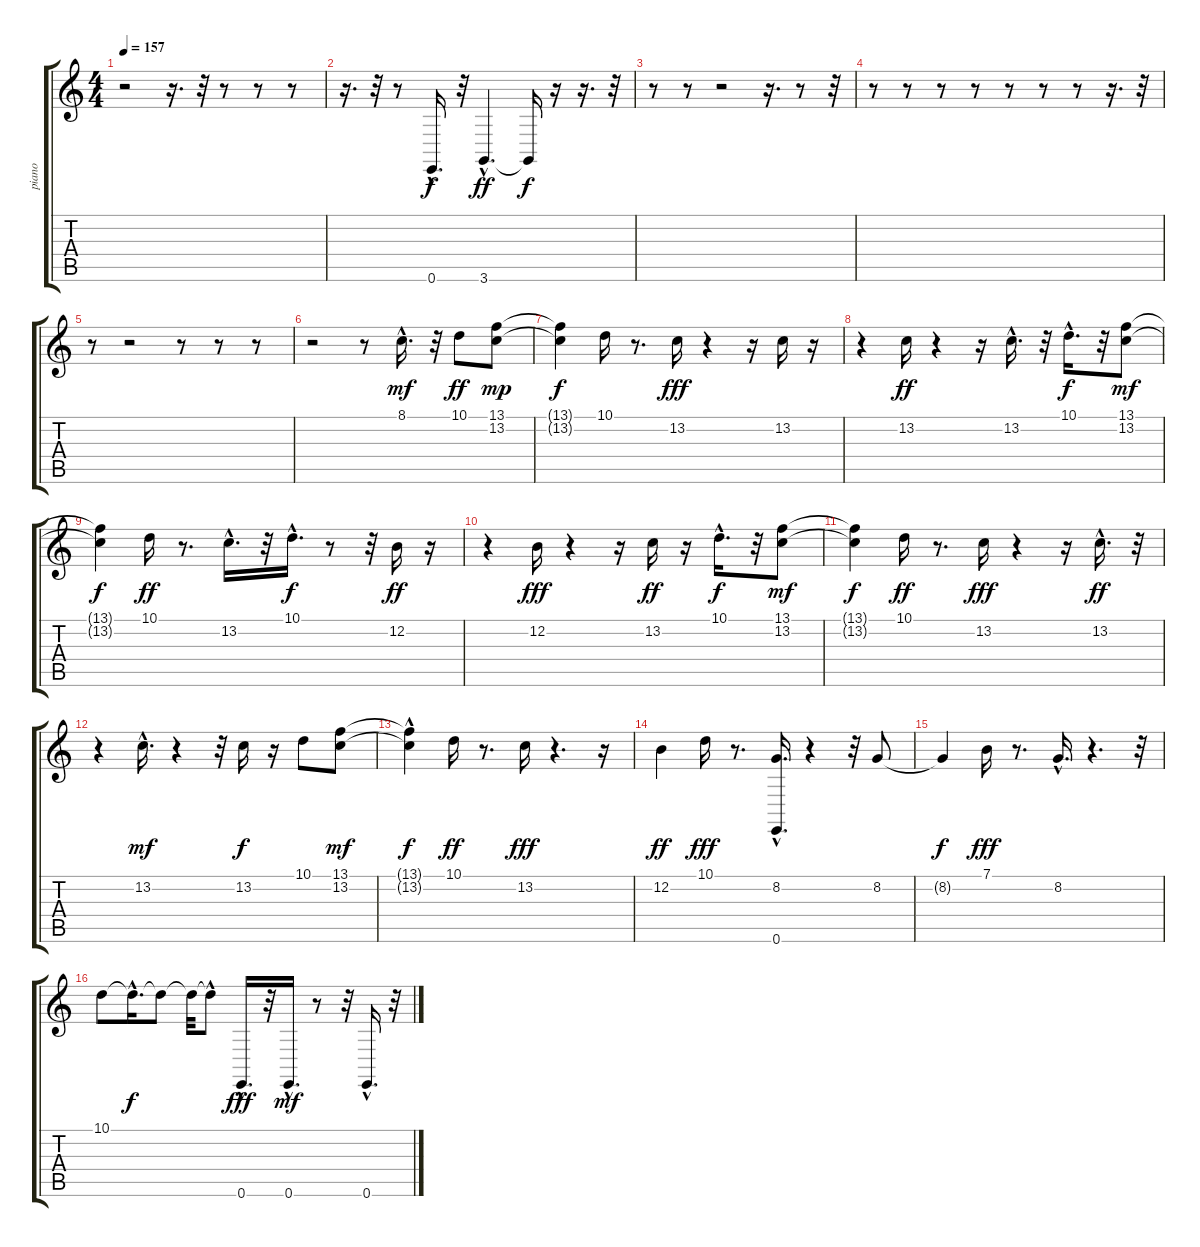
\track ("piano   " "piano   ") {instrument acousticgrandpiano}
\staff {score tabs}
\tuning (E4 B3 G3 D3 A2 E2) {hide}
\ts (4 4)
\tempo 157
\clef g2
\ks c
r.2{dy mp} r.16{d} r.32 r.8 r.8 r.8 |
r.16{d} r.32 r.8 0.6{hac}.16{d dy f} r.32 3.6{hac}.4{d dy ff} 3.6{t}.16{dy f} r.16 r.16{d} r.32 |
r.8 r.8 r.2 r.16{d} r.8 r.32 |
r.8 r.8 r.8 r.8 r.8 r.8 r.8 r.16{d} r.32 |
r.8 r.2 r.8 r.8 r.8 |
r.2 r.8 8.1{hac}.16{d dy mf} r.32 10.1.8{dy ff} (13.1 13.2).8{dy mp} |
(13.1{t} 13.2{t}).4{dy f} 10.1.16 r.8{d} 13.2.16{dy fff} r.4 r.16 13.2.16 r.16 |
r.4 13.2.16{dy ff} r.4 r.16 13.2{hac}.16{d} r.32 10.1{hac}.16{d dy f} r.32 (13.1 13.2).8{dy mf} |
(13.1{t} 13.2{t}).4{dy f} 10.1.16{dy ff} r.8{d} 13.2{hac}.16{d} r.32 10.1{hac}.16{d dy f} r.8 r.32 12.2.16{dy ff} r.16 |
r.4 12.2.16{dy fff} r.4 r.16 13.2.16{dy ff} r.16 10.1{hac}.16{d dy f} r.32 (13.1 13.2).8{dy mf} |
(13.1{t} 13.2{t}).4{dy f} 10.1.16{dy ff} r.8{d} 13.2.16{dy fff} r.4 r.16 13.2{hac}.16{d dy ff} r.32 |
r.4 13.2{hac}.16{d dy mf} r.4 r.32 13.2.16{dy f} r.16 10.1.8 (13.1 13.2).8{dy mf} |
(13.1{t} 13.2{hac t}).4{dy f} 10.1.16{dy ff} r.8{d} 13.2.16{dy fff} r.4{d} r.16 |
12.2.4{dy ff} 10.1.16{dy fff} r.8{d} (8.2{hac} 0.6).16{d} r.4 r.32 8.2.8 |
8.2{t}.4{dy f} 7.1.16{dy fff} r.8{d} 8.2{hac}.16{d} r.4{d} r.32 |
10.1.8 10.1{hac t}.16{d dy f} 10.1{t}.8 10.1{t}.32 10.1{hac t}.8 0.6{hac}.16{d dy fff} r.32 0.6{hac}.16{d dy mf} r.8 r.32 0.6{hac}.16{d} r.32
